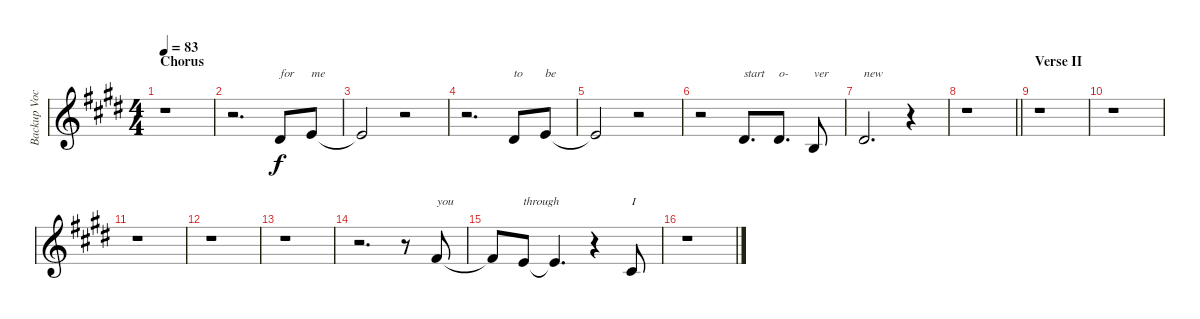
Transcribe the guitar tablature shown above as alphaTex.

\track ("Backup Vocals" "Backup Voc") {instrument choiraahs}
\staff {score}
\tuning (D4 B3 G3 D3 G2 D2) {hide}
\ts (4 4)
\section ("" "Chorus")
\tempo 83
\clef g2
\ks e
r.1{dy f} |
r.2{d} 1.1.8{txt "for"} 2.1.8{txt "me"} |
2.1{t}.2 r.2 |
r.2{d} 1.1.8{txt "to"} 2.1.8{txt "be"} |
2.1{t}.2 r.2 |
r.2 1.1.8{d txt "start"} 1.1.8{d txt "o-"} 0.2.8{txt "ver"} |
1.1.2{d txt "new"} r.4 |
\barLineRight lightlight
r.1 |
\section ("" "Verse II")
r.1 |
r.1 |
r.1 |
r.1 |
r.1 |
r.2{d} r.8 4.1.8{txt "you"} |
4.1{t}.8 2.1.8{txt "through"} 2.1{t}.4{d} r.4 2.2.8{txt "I"} |
r.1
